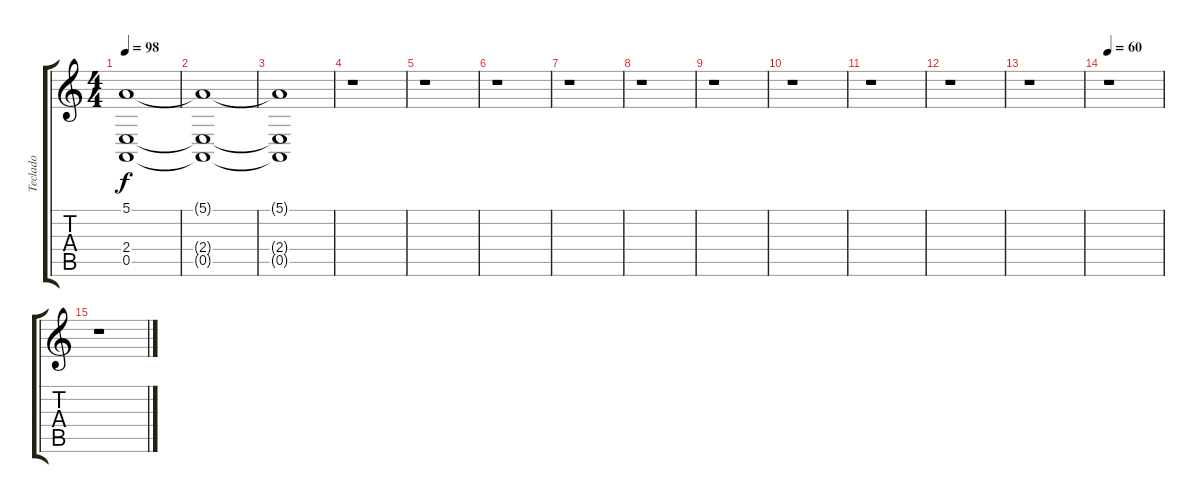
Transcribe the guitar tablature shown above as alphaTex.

\track ("Teclado" "Teclado") {instrument choiraahs}
\staff {score tabs}
\tuning (E4 B3 G3 D3 A2 E2) {hide}
\ts (4 4)
\tempo 98
\clef g2
\ks c
(5.1{t} 2.4{t} 0.5{t}).1{dy f} |
(5.1{t} 2.4{t} 0.5{t}).1 |
(5.1{t} 2.4{t} 0.5{t}).1 |
r.1 |
r.1 |
r.1 |
r.1 |
r.1 |
r.1 |
r.1 |
r.1 |
r.1 |
r.1 |
\tempo 60
r.1 |
r.1
